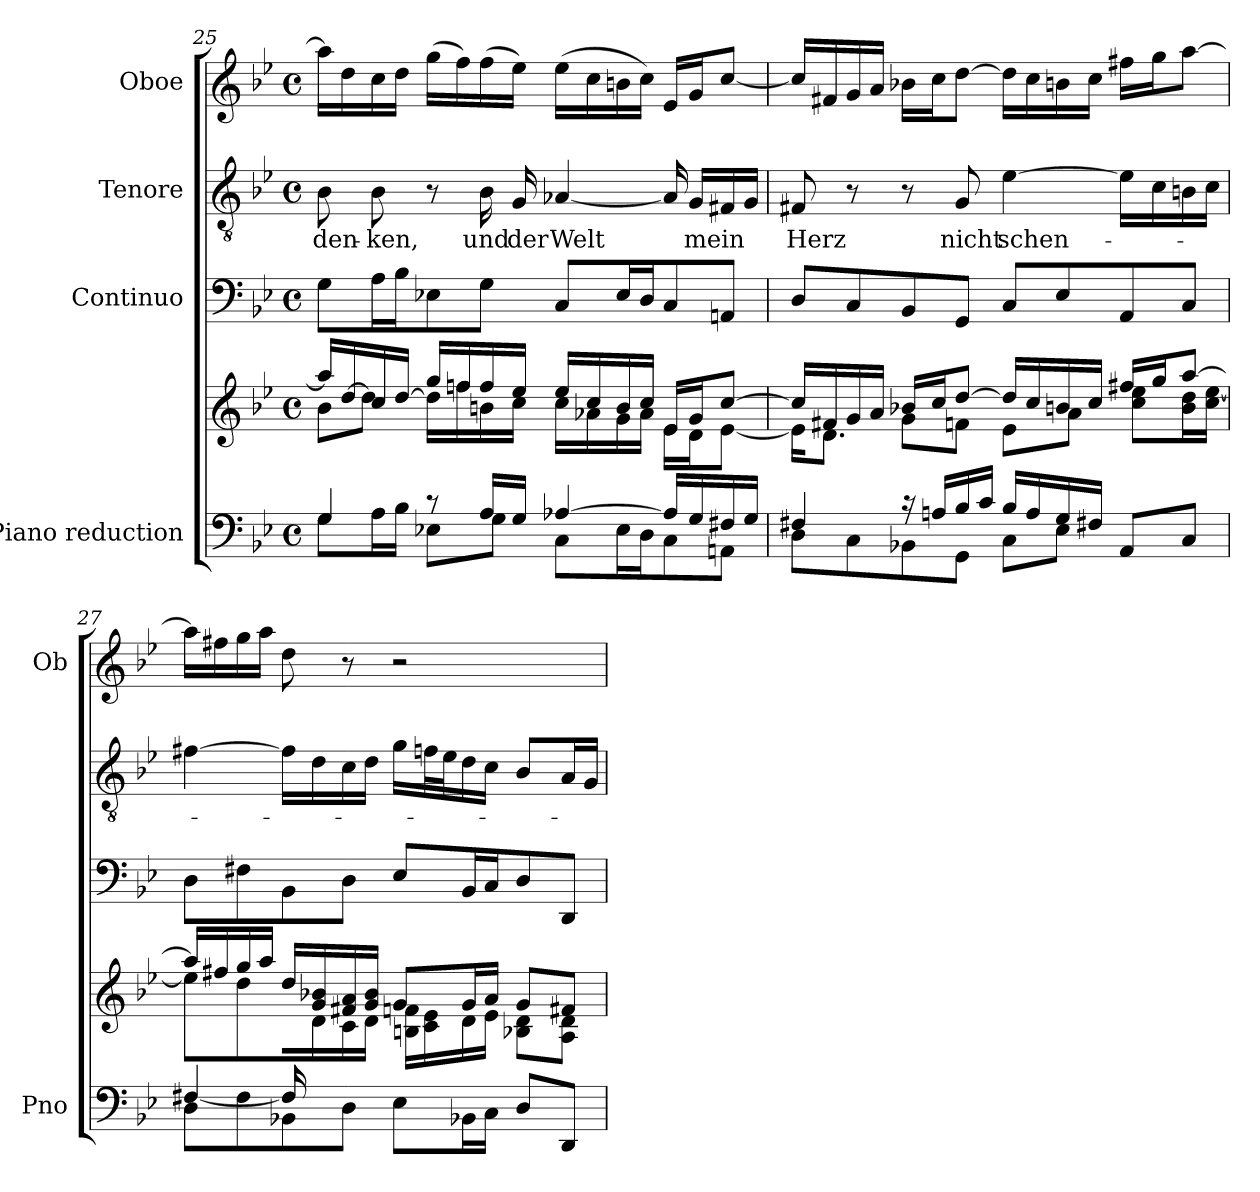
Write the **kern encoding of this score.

**kern	**kern	**kern	**kern	**text	**kern
*part4	*part4	*part3	*part2	*part2	*part1
*staff5	*staff4	*staff3	*staff2	*staff2	*staff1
*I"Piano reduction	*	*I"Continuo	*I"Tenore	*	*I"Oboe
*I'Pno	*	*	*	*	*I'Ob
*clefF4	*clefG2	*clefF4	*clefGv2	*	*clefG2
*k[b-e-]	*k[b-e-]	*k[b-e-]	*k[b-e-]	*	*k[b-e-]
*M4/4	*M4/4	*M4/4	*M4/4	*	*M4/4
*met(c)	*met(c)	*met(c)	*met(c)	*	*met(c)
=25	=25	=25	=25	=25	=25
*^	*^	*	*	*	*
!	!	!	!	!	!	!LO:LY:b	!
4G/	8G\L	16aa/LL]	8b-\L	8G\L	8B-\	den-	16aa\LL]
.	.	[<16dd/	.	.	.	.	16dd\
!	!	!	!	!	!	!LO:LY:b	!
.	16A\L	16cc/	8dd\J]	16A\L	8B-\	-ken,	16cc\
.	16B-\JJ	[<16dd/JJ	.	16B-\J	.	.	16dd\JJ
8r	8E-X\L	16gg/LL	16dd\LL]	8E-X\	8r	.	(16gg\LL
.	.	16ffn/	16ff\	.	.	.	16ff\)
!	!	!	!	!	!	!LO:LY:b	!
16A/LL	8G\J	16ff/	16bn\	8G\J	16B-\	und	(16ff\
!	!	!	!	!	!	!LO:LY:b	!
16G/JJ	.	16ee-/JJ	16cc\JJ	.	16G/	der	16ee-\JJ)
!	!	!	!	!	!	!LO:LY:b	!
[4A-X/	8C\L	16ee-/LL	16cc\LL	8C/L	[4A-X/	Welt	(16ee-\LL
.	.	16cc/	16a-X\	.	.	.	16cc\
.	16E-\L	16b/	16g\	16E-/L	.	.	16bn\
.	16D\J	16cc/JJ	16a-\JJ	16D/J	.	.	16cc\JJ)
16A-/LL]	8C\	16e-/LL	16e-\LL	8C/	16A-/]	.	16e-/LL
!	!	!	!	!	!	!LO:LY:b	!
16G/	.	16g/J	16d\J	.	16G/LL	mein	16g/J
16F#X/	8AAn\J	[8cc/J	[8e-\J	8AAn/J	16F#X/	.	[8cc/J
16G/JJ	.	.	.	.	16G/JJ	.	.
=26	=26	=26	=26	=26	=26	=26	=26
!	!	!	!	!	!	!LO:LY:b	!
4F#X/	8D\L	16cc/LL]	16e-\KL]	8D/L	8F#X/	Herz	16cc/LL]
.	.	16f#X/	8.d\J	.	.	.	16f#X/
.	8C\	16g/	.	8C/	8r	.	16g/
.	.	16a/JJ	.	.	.	.	16a/JJ
16r	8BB-X\	16b-X/LL	8g\L	8BB-/	8r	.	16b-X\LL
16An/LL	.	16cc/J	.	.	.	.	16cc\J
!	!	!	!	!	!	!LO:LY:b	!
16B-/	8GG\J	[8dd/J	8fn\J	8GG/J	8G/	nicht	[8dd\J
16c/JJ	.	.	.	.	.	.	.
!	!	!	!	!	!	!LO:LY:b	!
16B-/LL	8C\L	16dd/LL]	8e-\L	8C/L	[4e-\	schen-	16dd\LL]
16A/	.	16cc/	.	.	.	.	16cc\
16G/	8E-\J	16bn/	8a\J	8E-/	.	.	16bn\
16F#X/JJ	.	16cc/JJ	.	.	.	.	16cc\JJ
8AA/L	4ryy	16ff#X/LL	8cc\ 8ee-\L	8AA/	16e-\LL]	.	16ff#X\LL
.	.	16gg/J	.	.	16c\	.	16gg\J
8C/J	.	[8aa/J	16b\ 16dd\L	8C/J	16Bn\	.	[8aa\J
.	.	.	16cc\ [16ee-\JJ	.	16c\JJ	.	.
!!LO:LB:g=z
=27	=27	=27	=27	=27	=27	=27	=27
*	*^	*	*	*	*	*	*
4ryy	[4F#X/	8D\L	16aa/LL]	8ee-\L]	8D\L	[4f#X\	.	16aa\LL]
.	.	.	16ff#X/	.	.	.	.	16ff#X\
.	.	8F#\	16gg/	8dd\J	8F#X\	.	.	16gg\
.	.	.	16aa/JJ	.	.	.	.	16aa\JJ
16F#/LL]	4ryy	8BB-X\	16dd/LL	16ryy	8BB-\	16f#\LL]	.	8dd\
2ryy	.	.	16g/ 16b-X/	16d\	.	16d\	.	.
.	.	8D\J	16f#X/ 16a/	16c\	8D\J	16c\	.	8r
.	.	.	16g/ 16b-/JJ	16d\JJ	.	16d\JJ	.	.
.	2ryy	8E-\L	8g/L	16Bn\ 16fn\LL	8E-/L	16g\LL	.	2r
.	.	.	.	16c\ 16e-\	.	32fn\L	.	.
.	.	.	.	.	.	32e-\J	.	.
.	.	16BB-X\L	16g/L	16d\	16BB-/L	16d\	.	.
.	.	16C\JJ	16a/JJ	16e-\JJ	16C/J	16c\JJ	.	.
.	.	8D/L	8g/L	8B-X\ 8d\L	8D/	8B-/L	.	.
8.ryy	.	.	.	.	.	.	.	.
.	.	8DD/J	8f#X/J	8A\ 8d\J	8DD/J	16A/L	.	.
.	.	.	.	.	.	16G/JJ	.	.
*v	*v	*v	*	*	*	*	*	*
*	*v	*v	*	*	*	*
=	=	=	=	=	=
*-	*-	*-	*-	*-	*-
